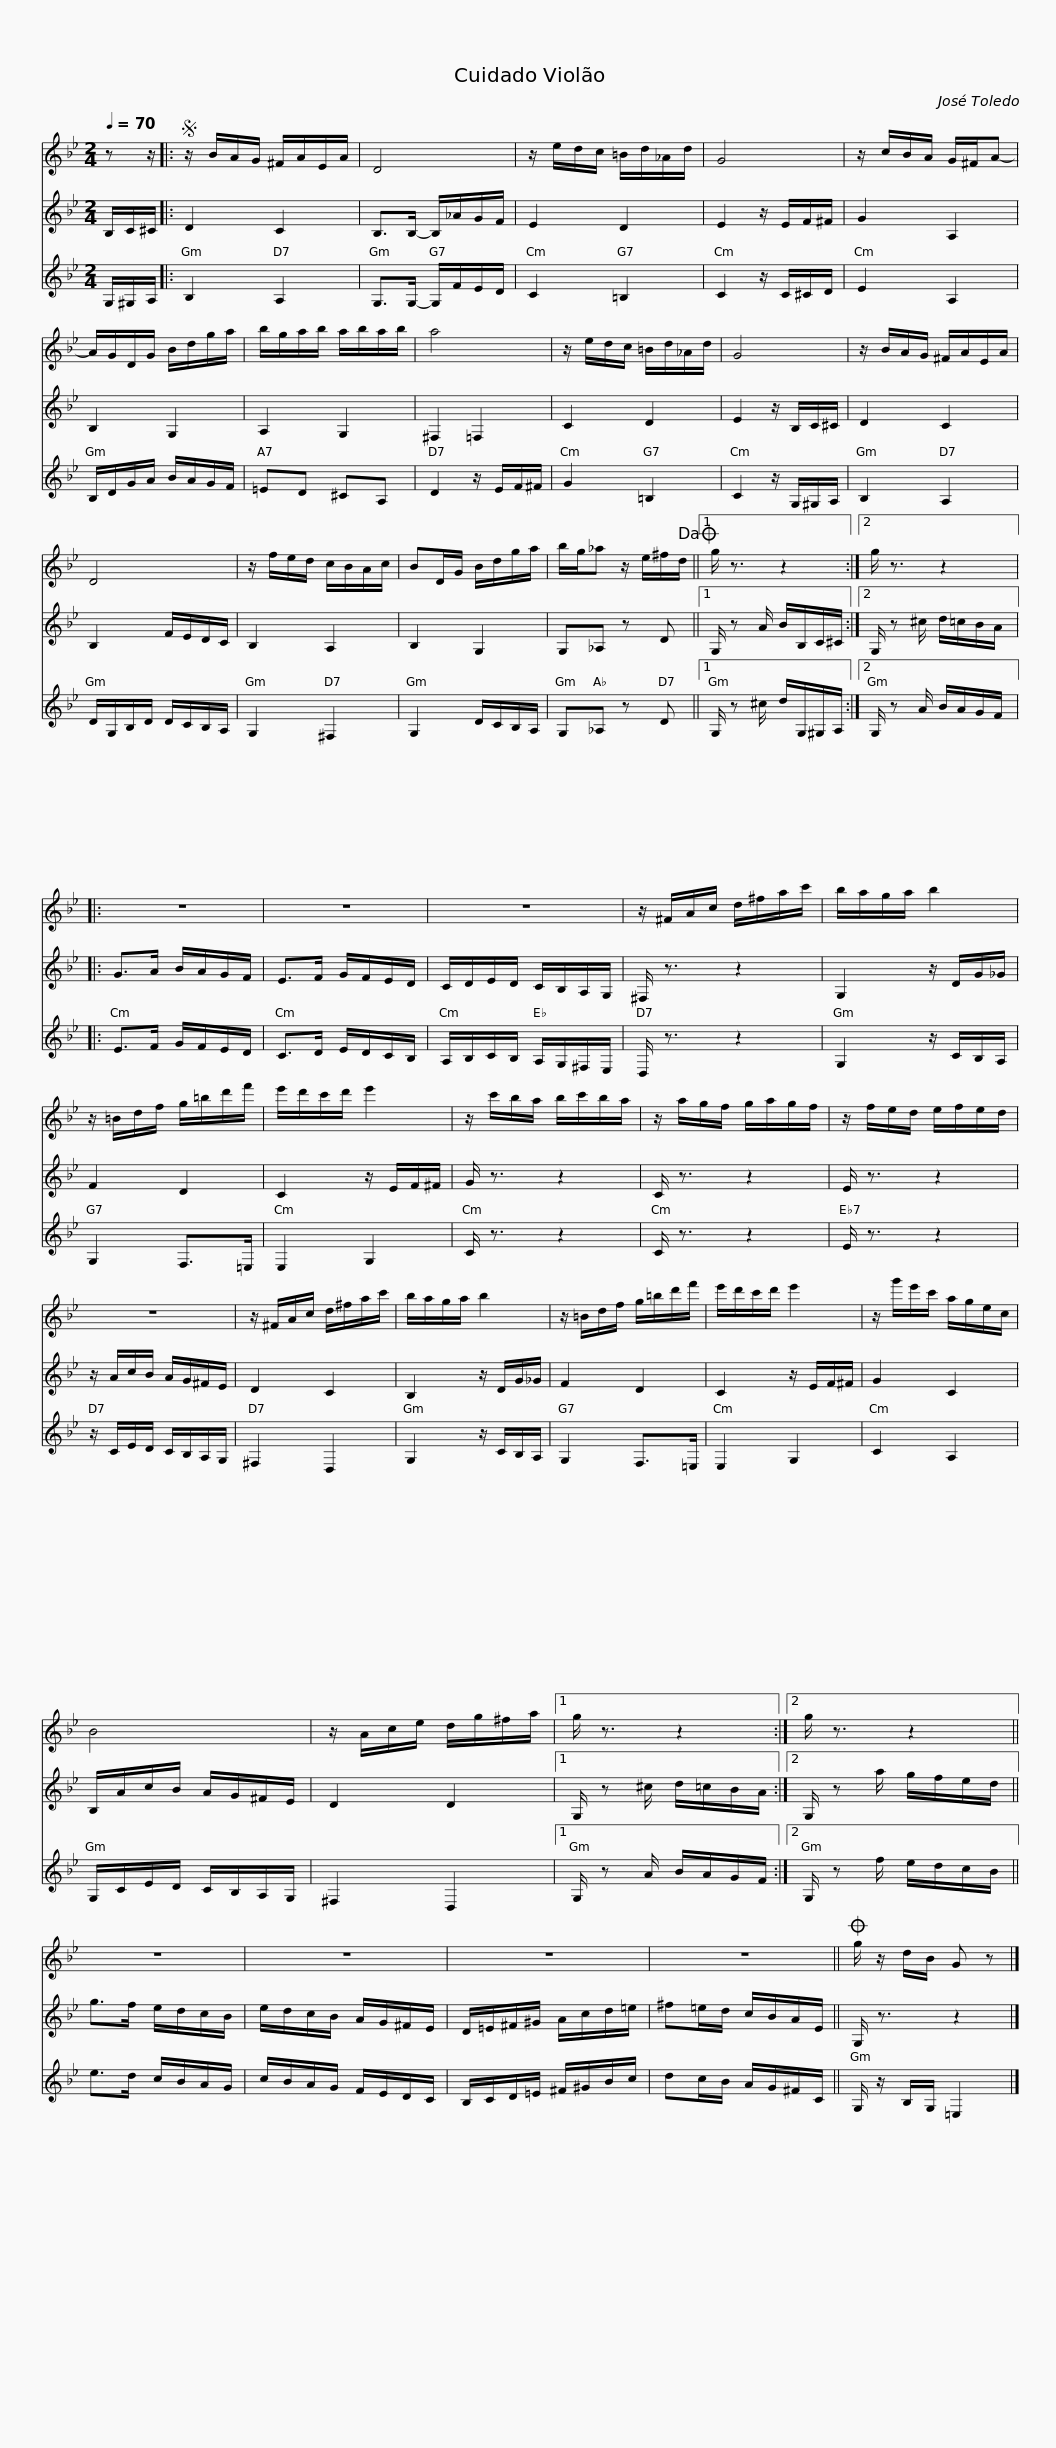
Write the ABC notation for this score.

X:1
%%score 1 2 3
L:1/8
Q:1/4=70
M:2/4
I:linebreak $
K:Bb
V:1 treble
V:2 treble transpose=-12
V:3 treble transpose=-12
V:1
 z z/ |:S z/ B/A/G/ ^F/A/E/A/ | D4 | z/ e/d/c/ =B/d/_A/d/ | G4 | %5
 z/ c/B/A/ G/^F/A- |$ A/G/D/G/ B/d/g/a/ | b/g/a/b/ a/b/a/b/ | a4 | z/ e/d/c/ =B/d/_A/d/ | %10
 G4 | z/ B/A/G/ ^F/A/E/A/ |$ D4 | z/ f/e/d/ c/B/A/c/ | BD/G/ B/d/g/a/ | %15
 b/g/_a z/ e/^f/d/!dacoda! ||1 g/ z3/2 z2 :|2$ g/ z3/2 z2 |: z4 | z4 | %20
 z4 | z/ ^F/A/c/ d/^f/a/c'/ |$ b/a/g/a/ b2 | z/ =B/d/f/ g/=b/d'/f'/ | e'/d'/c'/d'/ e'2 | %25
 z/ c'/b/a/ b/c'/b/a/ | z/ a/g/f/ g/a/g/f/ |$ z/ f/e/d/ e/f/e/d/ | z4 | z/ ^F/A/c/ d/^f/a/c'/ | %30
 b/a/g/a/ b2 | z/ =B/d/f/ g/=b/d'/f'/ |$ e'/d'/c'/d'/ e'2 | z/ g'/e'/c'/ a/g/e/c/ | B4 | %35
 z/ A/c/e/ d/g/^f/a/ |1 g/ z3/2 z2 :|2$ g/ z3/2 z2 || z4 | z4 | %40
 z4 | z4 ||O g/ z/ d/B/ G z |] %43
V:2
 B,/C/^C/ |: D2 C2 | B,>B,- B,/_A/G/F/ | E2 D2 | E2 z/ E/F/^F/ | %5
 G2 A,2 |$ B,2 G,2 | A,2 G,2 | ^F,2 =F,2 | C2 D2 | %10
 E2 z/ B,/C/^C/ | D2 C2 |$ B,2 F/E/D/C/ | B,2 A,2 | B,2 G,2 | %15
 G,_A, z D ||1 G,/ z A/ B/B,/C/^C/ :|2$ G,/ z ^c/ d/=c/B/A/ |: G>A B/A/G/F/ | E>F G/F/E/D/ | %20
 C/D/E/D/ C/B,/A,/G,/ | ^F,/ z3/2 z2 |$ G,2 z/ D/G/_G/ | F2 D2 | C2 z/ E/F/^F/ | %25
 G/ z3/2 z2 | C/ z3/2 z2 |$ E/ z3/2 z2 | z/ A/c/B/ A/G/^F/E/ | D2 C2 | %30
 B,2 z/ D/G/_G/ | F2 D2 |$ C2 z/ E/F/^F/ | G2 C2 | B,/A/c/B/ A/G/^F/E/ | %35
 D2 D2 |1 G,/ z ^c/ d/=c/B/A/ :|2$ G,/ z a/ g/f/e/d/ || g>f e/d/c/B/ | e/d/c/B/ A/G/^F/E/ | %40
 D/=E/^F/^G/ A/c/d/=e/ | ^f=e/d/ c/B/A/E/ || G,/ z3/2 z2 |] %43
V:3
 G,/^G,/A,/ |: B,2 A,2 | G,>G,- G,/F/E/D/ | C2 =B,2 | C2 z/ C/^C/D/ | %5
 E2 A,2 |$ B,/D/G/A/ B/A/G/F/ | =ED ^CA, | D2 z/ E/F/^F/ | G2 =B,2 | %10
 C2 z/ G,/^G,/A,/ | B,2 A,2 |$ D/G,/B,/D/ D/C/B,/A,/ | G,2 ^F,2 | G,2 D/C/B,/A,/ | %15
 G,_A, z D ||1 G,/ z ^c/ d/G,/^G,/A,/ :|2$ G,/ z A/ B/A/G/F/ |: E>F G/F/E/D/ | C>D E/D/C/B,/ | %20
 A,/B,/C/B,/ A,/G,/^F,/E,/ | D,/ z3/2 z2 |$ G,2 z/ C/B,/A,/ | G,2 F,>=E, | E,2 G,2 | %25
 C/ z3/2 z2 | C/ z3/2 z2 |$ E/ z3/2 z2 | z/ C/E/D/ C/B,/A,/G,/ | ^F,2 D,2 | %30
 G,2 z/ C/B,/A,/ | G,2 F,>=E, |$ E,2 G,2 | C2 A,2 | G,/C/E/D/ C/B,/A,/G,/ | %35
 ^F,2 D,2 |1 G,/ z A/ B/A/G/F/ :|2$ G,/ z f/ e/d/c/B/ || e>d c/B/A/G/ | c/B/A/G/ F/E/D/C/ | %40
 B,/C/D/=E/ ^F/^G/B/c/ | dc/B/ A/G/^F/C/ || G,/ z/ B,/G,/ =E,2 |] %43
